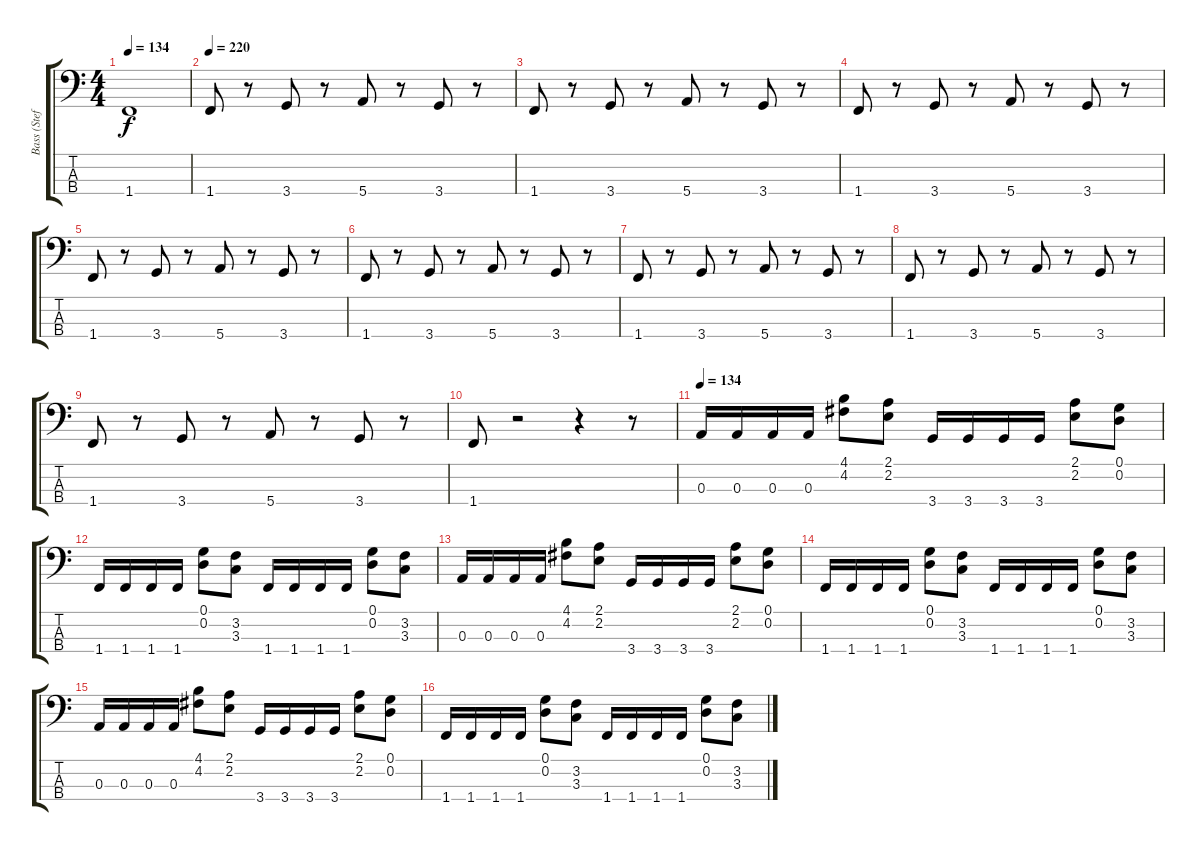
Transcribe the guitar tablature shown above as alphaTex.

\track ("Bass (Stefan)" "Bass (Stef") {instrument electricbasspick}
\staff {score tabs}
\tuning (G2 D2 A1 E1) {hide}
\ts (4 4)
\tempo 134
\clef f4
\ks c
1.4{t}.1{dy f} |
\tempo 220
1.4.8 r.8 3.4.8 r.8 5.4.8 r.8 3.4.8 r.8 |
1.4.8 r.8 3.4.8 r.8 5.4.8 r.8 3.4.8 r.8 |
1.4.8 r.8 3.4.8 r.8 5.4.8 r.8 3.4.8 r.8 |
1.4.8 r.8 3.4.8 r.8 5.4.8 r.8 3.4.8 r.8 |
1.4.8 r.8 3.4.8 r.8 5.4.8 r.8 3.4.8 r.8 |
1.4.8 r.8 3.4.8 r.8 5.4.8 r.8 3.4.8 r.8 |
1.4.8 r.8 3.4.8 r.8 5.4.8 r.8 3.4.8 r.8 |
1.4.8 r.8 3.4.8 r.8 5.4.8 r.8 3.4.8 r.8 |
1.4.8 r.2 r.4 r.8 |
\tempo 134
0.3.16 0.3.16 0.3.16 0.3.16 (4.1 4.2).8 (2.1 2.2).8 3.4.16 3.4.16 3.4.16 3.4.16 (2.1 2.2).8 (0.1 0.2).8 |
1.4.16 1.4.16 1.4.16 1.4.16 (0.1 0.2).8 (3.2 3.3).8 1.4.16 1.4.16 1.4.16 1.4.16 (0.1 0.2).8 (3.2 3.3).8 |
0.3.16 0.3.16 0.3.16 0.3.16 (4.1 4.2).8 (2.1 2.2).8 3.4.16 3.4.16 3.4.16 3.4.16 (2.1 2.2).8 (0.1 0.2).8 |
1.4.16 1.4.16 1.4.16 1.4.16 (0.1 0.2).8 (3.2 3.3).8 1.4.16 1.4.16 1.4.16 1.4.16 (0.1 0.2).8 (3.2 3.3).8 |
0.3.16 0.3.16 0.3.16 0.3.16 (4.1 4.2).8 (2.1 2.2).8 3.4.16 3.4.16 3.4.16 3.4.16 (2.1 2.2).8 (0.1 0.2).8 |
1.4.16 1.4.16 1.4.16 1.4.16 (0.1 0.2).8 (3.2 3.3).8 1.4.16 1.4.16 1.4.16 1.4.16 (0.1 0.2).8 (3.2 3.3).8
